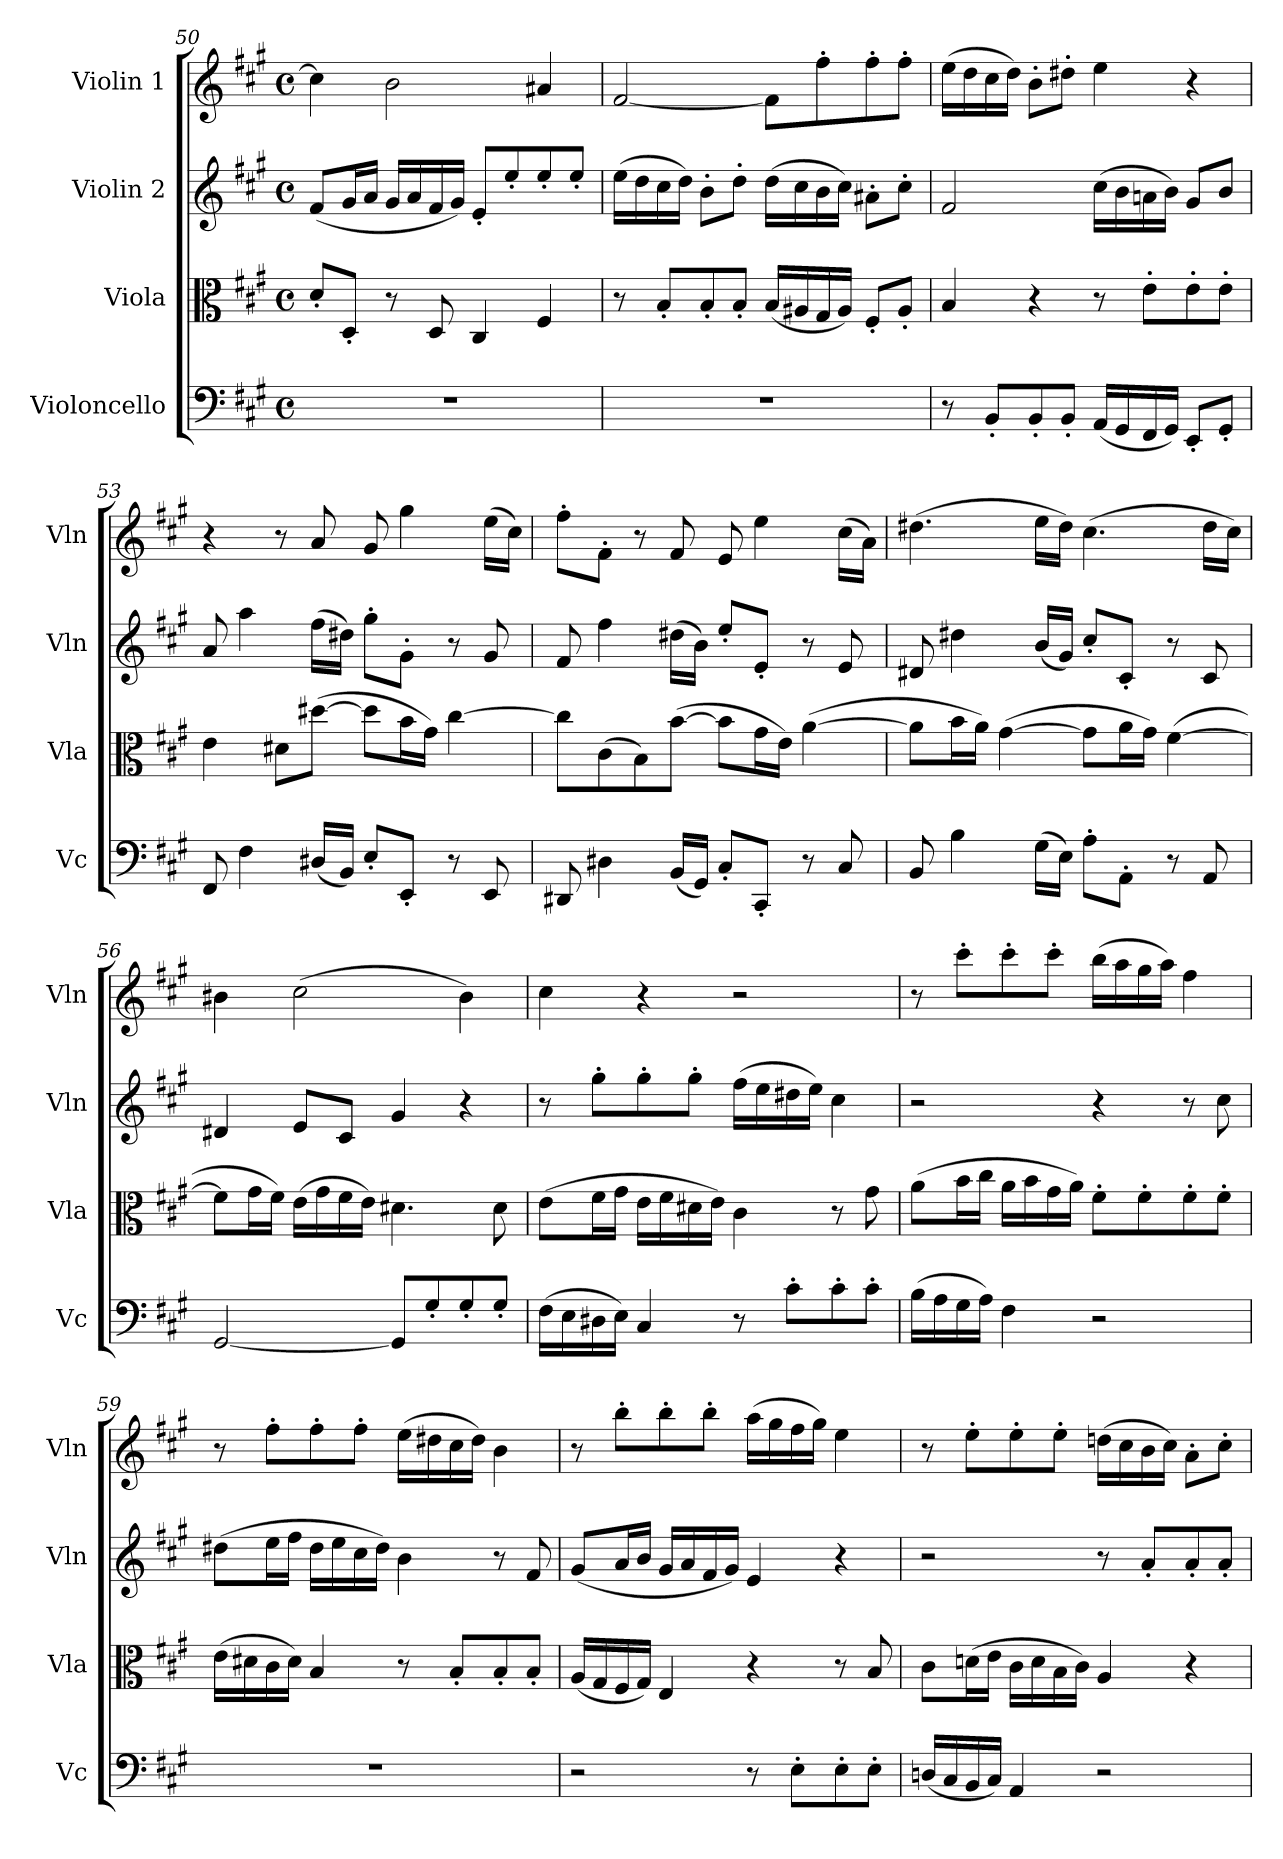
**kern	**kern	**kern	**kern
*part4	*part3	*part2	*part1
*staff4	*staff3	*staff2	*staff1
*I"Violoncello	*I"Viola	*I"Violin 2	*I"Violin 1
*I'Vc	*I'Vla	*I'Vln	*I'Vln
*clefF4	*clefC3	*clefG2	*clefG2
*k[f#c#g#]	*k[f#c#g#]	*k[f#c#g#]	*k[f#c#g#]
*M4/4	*M4/4	*M4/4	*M4/4
*met(c)	*met(c)	*met(c)	*met(c)
=50	=50	=50	=50
1r	8d'/L	(8f#/L	4cc#\]
.	8D'/J	16g#/L	.
.	.	16a/JJ	.
.	8r	16g#/LL	2b\
.	.	16a/	.
.	8D/	16f#/	.
.	.	16g#/JJ)	.
.	4C#/	8e'/L	.
.	.	8ee'/	.
.	4F#/	8ee'/	4a#X/
.	.	8ee'/J	.
=51	=51	=51	=51
1r	8r	(16ee\LL	[2f#/
.	.	16dd\	.
.	8B'/L	16cc#\	.
.	.	16dd\JJ)	.
.	8B'/	8b'\L	.
.	8B'/J	8dd'\J	.
.	(16B/LL	(16dd\LL	8f#\L]
.	16A#X/	16cc#\	.
.	16G#/	16b\	8ff#'\
.	16A#/JJ)	16cc#\JJ)	.
.	8F#'/L	8a#X'\L	8ff#'\
.	8A#'/J	8cc#'\J	8ff#'\J
!!LO:LB:g=z
=52	=52	=52	=52
8r	4B/	2f#/	(16ee\LL
.	.	.	16dd\
8BB'/L	.	.	16cc#\
.	.	.	16dd\JJ)
8BB'/	4r	.	8b'\L
8BB'/J	.	.	8dd#X'\J
(16AA/LL	8r	(16cc#\LL	4ee\
16GG#/	.	16b\	.
16FF#/	8e'\L	16an\	.
16GG#/JJ)	.	16b\JJ)	.
8EE'/L	8e'\	8g#/L	4r
8GG#'/J	8e'\J	8b/J	.
=53	=53	=53	=53
8FF#/	4e\	8a/	4r
4F#\	.	4aa\	.
.	8d#X\L	.	8r
(16D#X/LL	([8dd#X\J	(16ff#\LL	8a/
16BB/JJ)	.	16dd#X\JJ)	.
8E'/L	8dd#\L]	8gg#'\L	8g#/
8EE'/J	16b\L	8g#'\J	4gg#\
.	16g#\JJ)	.	.
8r	[4cc#\	8r	.
8EE/	.	8g#/	(16ee\LL
.	.	.	16cc#\JJ)
=54	=54	=54	=54
8DD#X/	8cc#\L]	8f#/	8ff#'\L
4D#X\	(8c#\	4ff#\	8f#'\J
.	8B\)	.	8r
(16BB/LL	([8b\J	(16dd#X\LL	8f#/
16GG#/JJ)	.	16b\JJ)	.
8C#'/L	8b\L]	8ee'/L	8e/
8CC#'/J	16g#\L	8e'/J	4ee\
.	16e\JJ)	.	.
8r	([4a\	8r	.
8C#/	.	8e/	(16cc#\LL
.	.	.	16a\JJ)
!!LO:PB:g=z
=55	=55	=55	=55
8BB/	8a\L]	8d#X/	(4.dd#X\
4B\	16b\L	4dd#X\	.
.	16a\JJ)	.	.
.	([4g#\	.	.
(16G#\LL	.	(16b/LL	16ee\LL
16E\JJ)	.	16g#/JJ)	16dd#\JJ)
8A'\L	8g#\L]	8cc#'/L	(4.cc#\
8AA'\J	16a\L	8c#'/J	.
.	16g#\JJ)	.	.
8r	([4f#\	8r	.
8AA/	.	8c#/	16dd#\LL
.	.	.	16cc#\JJ)
!!LO:LB:g=z
=56	=56	=56	=56
[2GG#/	8f#\L]	4d#X/	4b#X\
.	16g#\L	.	.
.	16f#\JJ)	.	.
.	(16e\LL	8e/L	(2cc#\
.	16g#\	.	.
.	16f#\	8c#/J	.
.	16e\JJ)	.	.
8GG#/L]	4.d#X\	4g#/	.
8G#'/	.	.	.
8G#'/	.	4r	4b#\)
8G#'/J	8d#\	.	.
=57	=57	=57	=57
(16F#\LL	(8e\L	8r	4cc#\
16E\	.	.	.
16D#X\	16f#\L	8gg#'\L	.
16E\JJ)	16g#\JJ	.	.
4C#/	16e\LL	8gg#'\	4r
.	16f#\	.	.
.	16d#X\	8gg#'\J	.
.	16e\JJ)	.	.
8r	4c#\	(16ff#\LL	2r
.	.	16ee\	.
8c#'\L	.	16dd#X\	.
.	.	16ee\JJ)	.
8c#'\	8r	4cc#\	.
8c#'\J	8g#\	.	.
!!LO:LB:g=z
=58	=58	=58	=58
(16B\LL	(8a\L	2r	8r
16A\	.	.	.
16G#\	16b\L	.	8ccc#'\L
16A\JJ)	16cc#\JJ	.	.
4F#\	16a\LL	.	8ccc#'\
.	16b\	.	.
.	16g#\	.	8ccc#'\J
.	16a\JJ)	.	.
2r	8f#'\L	4r	(16bb\LL
.	.	.	16aa\
.	8f#'\	.	16gg#\
.	.	.	16aa\JJ)
.	8f#'\	8r	4ff#\
.	8f#'\J	8cc#\	.
!!LO:LB:g=z
=59	=59	=59	=59
1r	(16e\LL	(8dd#X\L	8r
.	16d#X\	.	.
.	16c#\	16ee\L	8ff#'\L
.	16d#\JJ)	16ff#\JJ	.
.	4B/	16dd#\LL	8ff#'\
.	.	16ee\	.
.	.	16cc#\	8ff#'\J
.	.	16dd#\JJ)	.
.	8r	4b\	(16ee\LL
.	.	.	16dd#X\
.	8B'/L	.	16cc#\
.	.	.	16dd#\JJ)
.	8B'/	8r	4b\
.	8B'/J	8f#/	.
=60	=60	=60	=60
2r	(16A/LL	(8g#/L	8r
.	16G#/	.	.
.	16F#/	16a/L	8bb'\L
.	16G#/JJ)	16b/JJ	.
.	4E/	16g#/LL	8bb'\
.	.	16a/	.
.	.	16f#/	8bb'\J
.	.	16g#/JJ)	.
8r	4r	4e/	(16aa\LL
.	.	.	16gg#\
8E'\L	.	.	16ff#\
.	.	.	16gg#\JJ)
8E'\	8r	4r	4ee\
8E'\J	8B/	.	.
!!LO:LB:g=z
=61	=61	=61	=61
(16Dn/LL	8c#\L	2r	8r
16C#/	.	.	.
16BB/	(16dn\L	.	8ee'\L
16C#/JJ)	16e\JJ	.	.
4AA/	16c#\LL	.	8ee'\
.	16d\	.	.
.	16B\	.	8ee'\J
.	16c#\JJ)	.	.
2r	4A/	8r	(16ddn\LL
.	.	.	16cc#\
.	.	8a'/L	16b\
.	.	.	16cc#\JJ)
.	4r	8a'/	8a'\L
.	.	8a'/J	8cc#'\J
=	=	=	=
*-	*-	*-	*-
